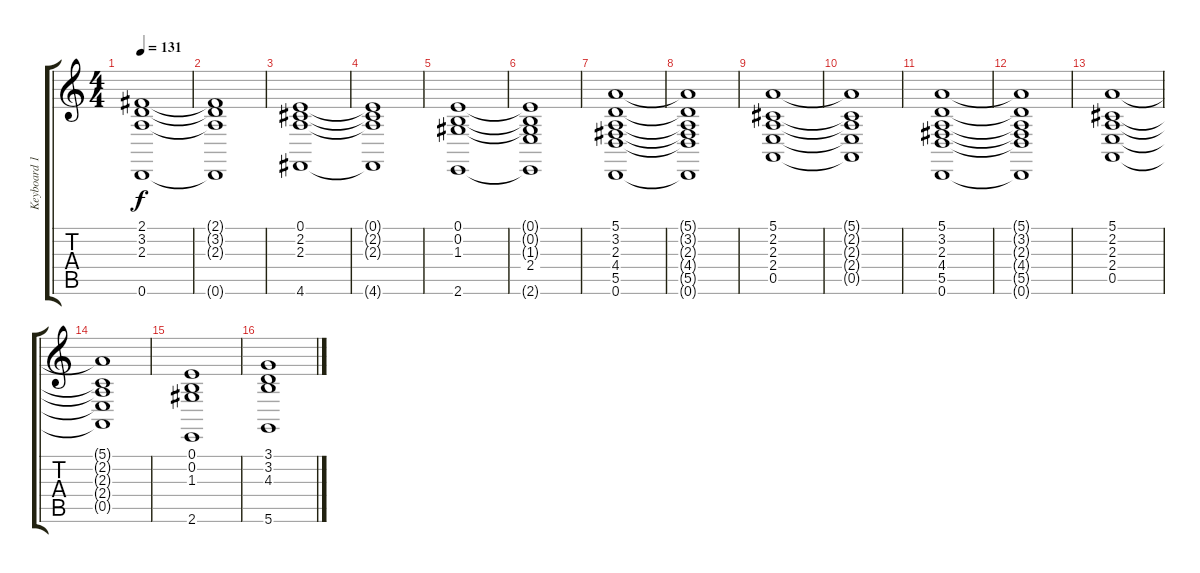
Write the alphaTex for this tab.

\track ("Keyboard 1" "Keyboard 1") {instrument stringensemble1}
\staff {score tabs}
\tuning (E4 B3 G3 D3 A2 D2) {hide}
\ts (4 4)
\tempo 131
\clef g2
\ks c
(2.1 3.2 2.3 0.6).1{dy f} |
(2.1{t} 3.2{t} 2.3{t} 0.6{t}).1 |
(0.1 2.2 2.3 4.6).1 |
(0.1{t} 2.2{t} 2.3{t} 4.6{t}).1 |
(0.1 0.2 1.3 2.6).1 |
(0.1{t} 0.2{t} 1.3{t} 2.4 2.6{t}).1 |
(5.1 3.2 2.3 4.4 5.5 0.6).1 |
(5.1{t} 3.2{t} 2.3{t} 4.4{t} 5.5{t} 0.6{t}).1 |
(5.1 2.2 2.3 2.4 0.5).1 |
(5.1{t} 2.2{t} 2.3{t} 2.4{t} 0.5{t}).1 |
(5.1 3.2 2.3 4.4 5.5 0.6).1 |
(5.1{t} 3.2{t} 2.3{t} 4.4{t} 5.5{t} 0.6{t}).1 |
(5.1 2.2 2.3 2.4 0.5).1 |
(5.1{t} 2.2{t} 2.3{t} 2.4{t} 0.5{t}).1 |
(0.1 0.2 1.3 2.6).1 |
(3.1 3.2 4.3 5.6).1
